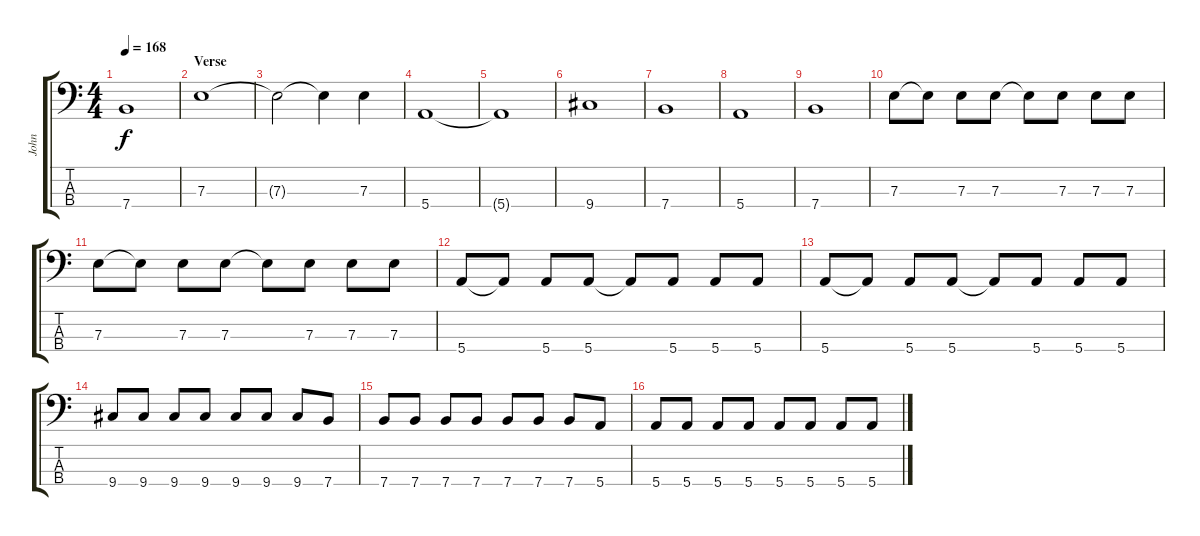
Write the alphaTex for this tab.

\track ("John" "John") {instrument electricbassfinger}
\staff {score tabs}
\tuning (G2 D2 A1 E1) {hide}
\ts (4 4)
\tempo 168
\clef f4
\ks c
7.4.1{dy f} |
\section ("" "Verse")
7.3.1 |
7.3{t}.2 7.3{t}.4 7.3.4 |
5.4.1 |
5.4{t}.1 |
9.4.1 |
7.4.1 |
5.4.1 |
7.4.1 |
7.3.8 7.3{t}.8 7.3.8 7.3.8 7.3{t}.8 7.3.8 7.3.8 7.3.8 |
7.3.8 7.3{t}.8 7.3.8 7.3.8 7.3{t}.8 7.3.8 7.3.8 7.3.8 |
5.4.8 5.4{t}.8 5.4.8 5.4.8 5.4{t}.8 5.4.8 5.4.8 5.4.8 |
5.4.8 5.4{t}.8 5.4.8 5.4.8 5.4{t}.8 5.4.8 5.4.8 5.4.8 |
9.4.8 9.4.8 9.4.8 9.4.8 9.4.8 9.4.8 9.4.8 7.4.8 |
7.4.8 7.4.8 7.4.8 7.4.8 7.4.8 7.4.8 7.4.8 5.4.8 |
5.4.8 5.4.8 5.4.8 5.4.8 5.4.8 5.4.8 5.4.8 5.4.8
